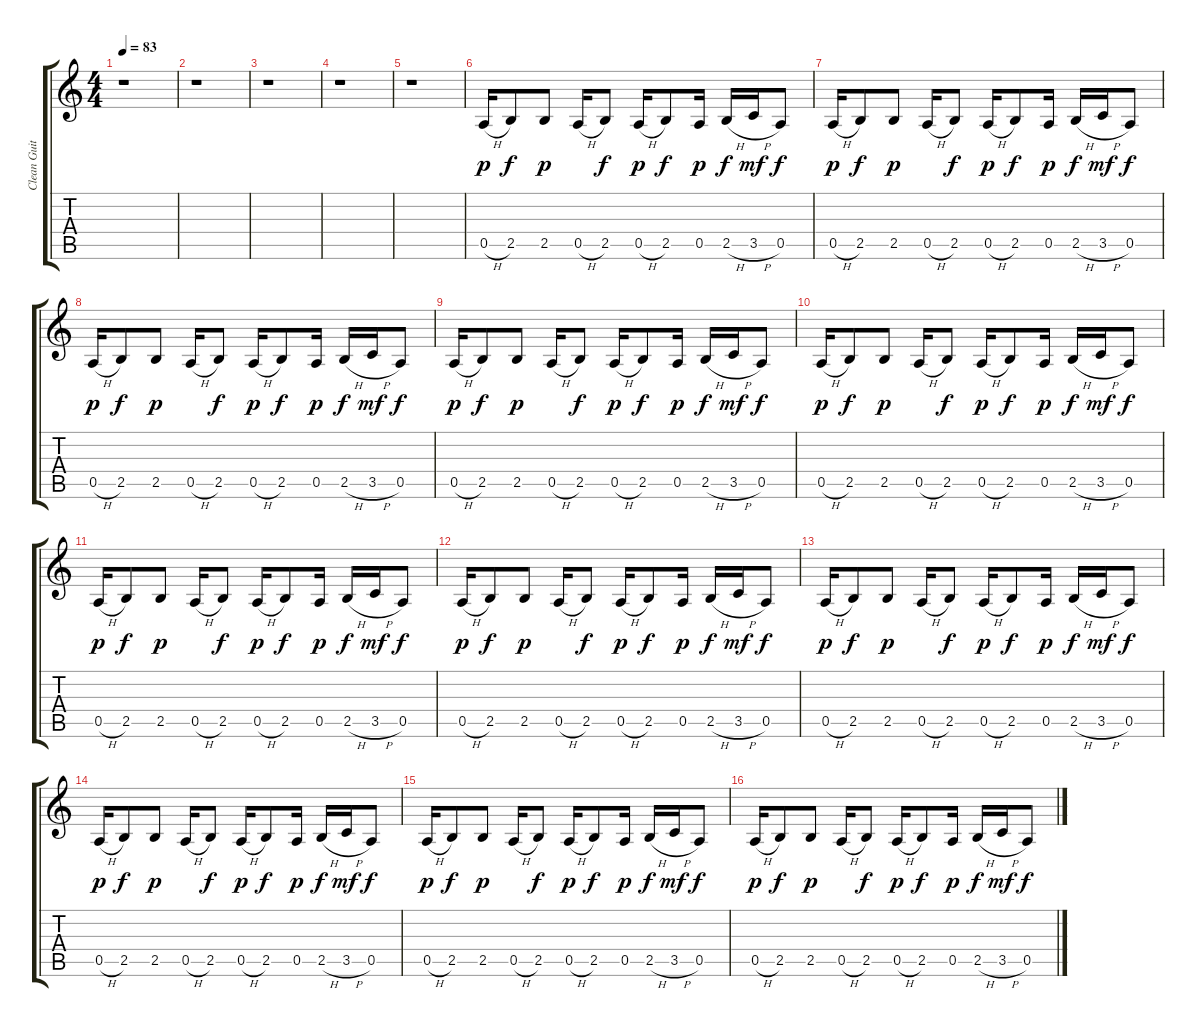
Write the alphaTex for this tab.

\track ("Clean Guitar" "Clean Guit") {instrument electricguitarclean}
\staff {score tabs}
\tuning (E4 B3 G3 D3 A2 D2) {hide}
\ts (4 4)
\tempo 83
\clef g2
\ks c
r.1{dy f} |
r.1 |
r.1 |
r.1 |
r.1 |
0.5{h}.16{dy p volume 5 instrument electricguitarclean} 2.5.8{dy f} 2.5.8{dy p} 0.5{h}.16 2.5.8{dy f} 0.5{h}.16{dy p} 2.5.8{dy f} 0.5.16{dy p} 2.5{h}.16{dy f} 3.5{h}.16{dy mf} 0.5.8{dy f} |
0.5{h}.16{dy p volume 5 instrument electricguitarclean} 2.5.8{dy f} 2.5.8{dy p} 0.5{h}.16 2.5.8{dy f} 0.5{h}.16{dy p} 2.5.8{dy f} 0.5.16{dy p} 2.5{h}.16{dy f} 3.5{h}.16{dy mf} 0.5.8{dy f} |
0.5{h}.16{dy p volume 5 instrument electricguitarclean} 2.5.8{dy f} 2.5.8{dy p} 0.5{h}.16 2.5.8{dy f} 0.5{h}.16{dy p} 2.5.8{dy f} 0.5.16{dy p} 2.5{h}.16{dy f} 3.5{h}.16{dy mf} 0.5.8{dy f} |
0.5{h}.16{dy p volume 5 instrument electricguitarclean} 2.5.8{dy f} 2.5.8{dy p} 0.5{h}.16 2.5.8{dy f} 0.5{h}.16{dy p} 2.5.8{dy f} 0.5.16{dy p} 2.5{h}.16{dy f} 3.5{h}.16{dy mf} 0.5.8{dy f} |
0.5{h}.16{dy p volume 5 instrument electricguitarclean} 2.5.8{dy f} 2.5.8{dy p} 0.5{h}.16 2.5.8{dy f} 0.5{h}.16{dy p} 2.5.8{dy f} 0.5.16{dy p} 2.5{h}.16{dy f} 3.5{h}.16{dy mf} 0.5.8{dy f} |
0.5{h}.16{dy p volume 5 instrument electricguitarclean} 2.5.8{dy f} 2.5.8{dy p} 0.5{h}.16 2.5.8{dy f} 0.5{h}.16{dy p} 2.5.8{dy f} 0.5.16{dy p} 2.5{h}.16{dy f} 3.5{h}.16{dy mf} 0.5.8{dy f} |
0.5{h}.16{dy p volume 5 instrument electricguitarclean} 2.5.8{dy f} 2.5.8{dy p} 0.5{h}.16 2.5.8{dy f} 0.5{h}.16{dy p} 2.5.8{dy f} 0.5.16{dy p} 2.5{h}.16{dy f} 3.5{h}.16{dy mf} 0.5.8{dy f} |
0.5{h}.16{dy p volume 5 instrument electricguitarclean} 2.5.8{dy f} 2.5.8{dy p} 0.5{h}.16 2.5.8{dy f} 0.5{h}.16{dy p} 2.5.8{dy f} 0.5.16{dy p} 2.5{h}.16{dy f} 3.5{h}.16{dy mf} 0.5.8{dy f} |
0.5{h}.16{dy p volume 5 instrument electricguitarclean} 2.5.8{dy f} 2.5.8{dy p} 0.5{h}.16 2.5.8{dy f} 0.5{h}.16{dy p} 2.5.8{dy f} 0.5.16{dy p} 2.5{h}.16{dy f} 3.5{h}.16{dy mf} 0.5.8{dy f} |
0.5{h}.16{dy p volume 5 instrument electricguitarclean} 2.5.8{dy f} 2.5.8{dy p} 0.5{h}.16 2.5.8{dy f} 0.5{h}.16{dy p} 2.5.8{dy f} 0.5.16{dy p} 2.5{h}.16{dy f} 3.5{h}.16{dy mf} 0.5.8{dy f} |
0.5{h}.16{dy p volume 5 instrument electricguitarclean} 2.5.8{dy f} 2.5.8{dy p} 0.5{h}.16 2.5.8{dy f} 0.5{h}.16{dy p} 2.5.8{dy f} 0.5.16{dy p} 2.5{h}.16{dy f} 3.5{h}.16{dy mf} 0.5.8{dy f}
